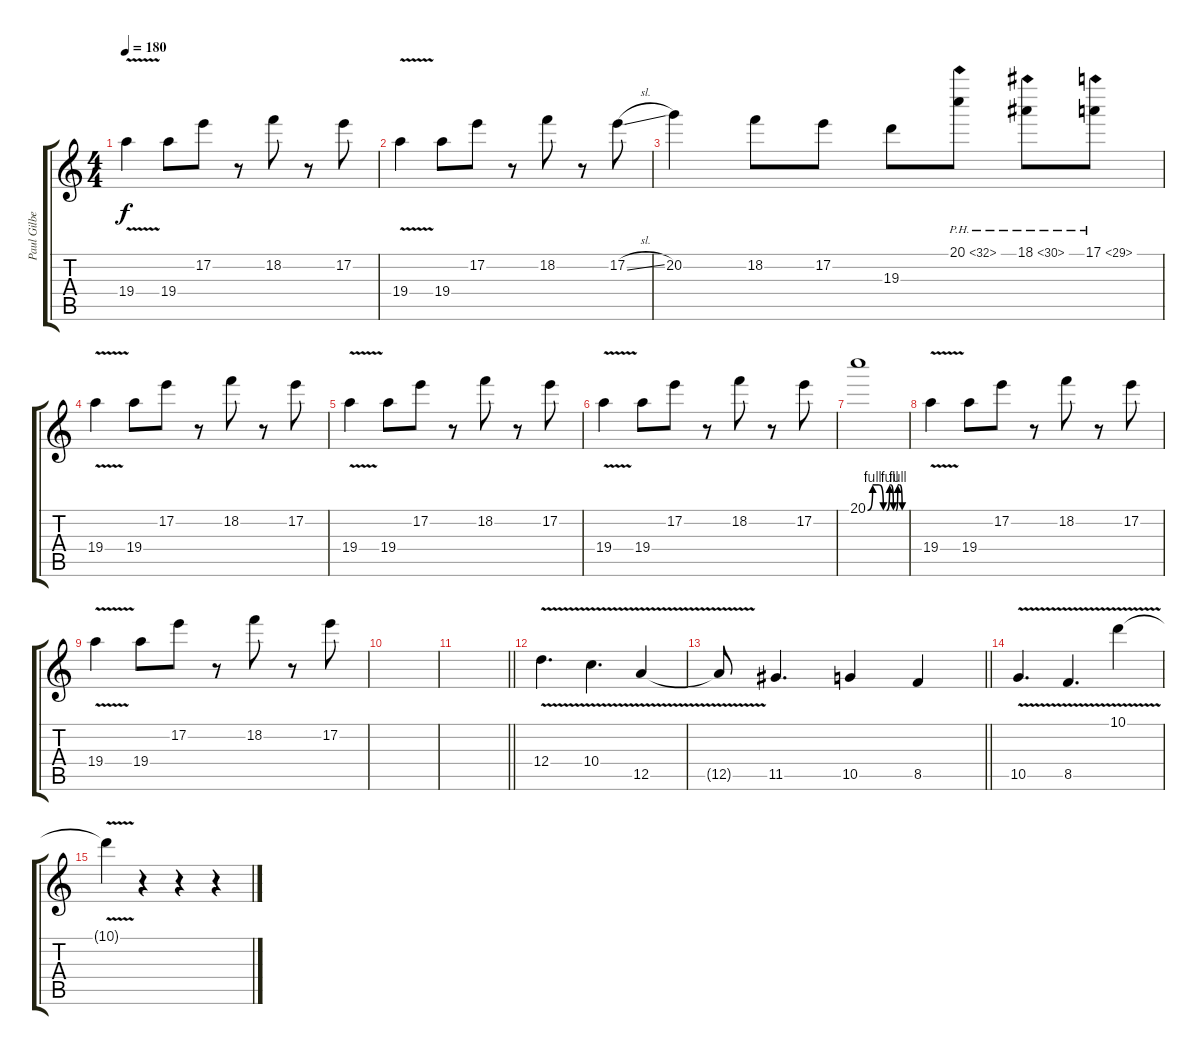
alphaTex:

\track ("Paul Gilbert" "Paul Gilbe") {instrument distortionguitar}
\staff {score tabs}
\tuning (E4 B3 G3 D3 A2 D2) {hide}
\ts (4 4)
\tempo 180
\clef g2
\ks c
19.4{v}.4{dy f} 19.4.8 17.2.8 r.8 18.2.8 r.8 17.2.8 |
19.4{v}.4 19.4.8 17.2.8 r.8 18.2.8 r.8 17.2{sl}.8 |
20.2.4 18.2.8 17.2.8 19.3.8 20.1{ph 12}.8 18.1{ph 12}.8 17.1{ph 12}.8 |
19.4{v}.4 19.4.8 17.2.8 r.8 18.2.8 r.8 17.2.8 |
19.4{v}.4 19.4.8 17.2.8 r.8 18.2.8 r.8 17.2.8 |
19.4{v}.4 19.4.8 17.2.8 r.8 18.2.8 r.8 17.2.8 |
20.1{be (custom 0 0 8 4 18 4 25 0 30 0 35 4 37 4 41 0 43 0 45 0 48 4 51 4 55 0 60 0)}.1 |
19.4{v}.4 19.4.8 17.2.8 r.8 18.2.8 r.8 17.2.8 |
19.4{v}.4 19.4.8 17.2.8 r.8 18.2.8 r.8 17.2.8 |
|
\barLineRight lightlight
|
12.4{v}.4{d} 10.4{v}.4{d} 12.5{v}.4 |
\barLineRight lightlight
12.5{t}.8 11.5.4{d} 10.5.4 8.5.4 |
10.5{v}.4{d} 8.5{v}.4{d} 10.1{v}.4 |
10.1{t}.4 r.4 r.4 r.4
